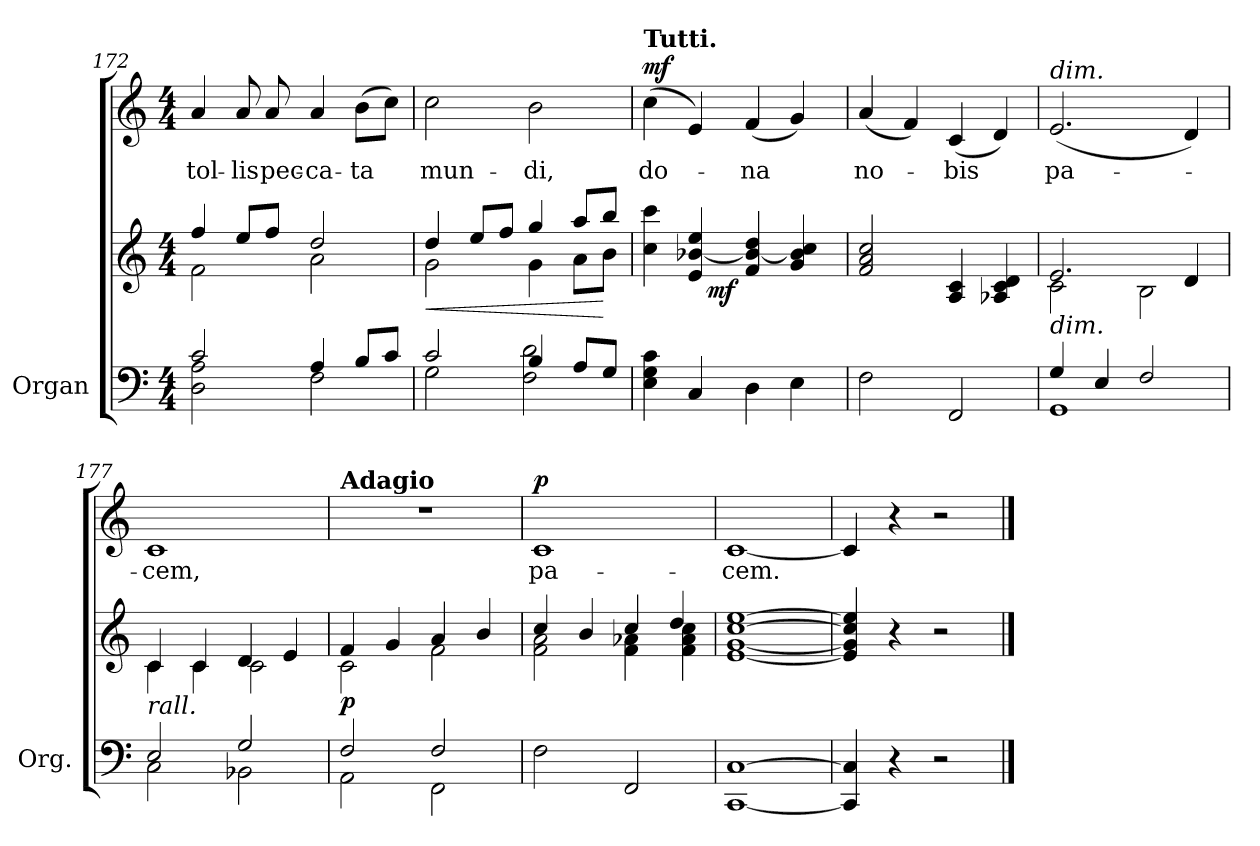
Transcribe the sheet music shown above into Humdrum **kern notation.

**kern	**kern	**dynam	**kern	**text	**dynam
*part2	*part2	*part2	*part1	*part1	*part1
*staff3	*staff2	*staff2/3	*staff1	*staff1	*staff1
*I"Organ	*	*	*	*	*
*I'Org.	*	*	*	*	*
*clefF4	*clefG2	*	*clefG2	*	*
*k[]	*k[]	*	*k[]	*	*
*C:	*C:	*	*C:	*	*
*M4/4	*M4/4	*	*M4/4	*	*
=172	=172	=172	=172	=172	=172
*^	*^	*	*	*	*
2c/	2D\ 2A\	4ff/	2f\	.	4a/	tol-	.
.	.	8ee/L	.	.	8a/	-lis	.
.	.	8ff/J	.	.	8a/	pec-	.
4A/	2F\	2dd/	2a\	.	4a/	-ca-	.
8B/L	.	.	.	.	(8b\L	-ta	.
8c/J	.	.	.	.	8cc\J)	.	.
=173	=173	=173	=173	=173	=173	=173	=173
!	!	!	!	!LO:HP:b	!	!	!
2c/	2G\	4dd/	2g\	<	2cc\	mun-	.
.	.	8ee/L	.	.	.	.	.
.	.	8ff/J	.	.	.	.	.
4B/	2F\ 2d\	4gg/	4g\	.	2b\	-di,	.
8A/L	.	8aa/L	8a\L	.	.	.	.
8G/J	.	8bb/J	8b\J	[	.	.	.
*v	*v	*	*	*	*	*	*
=174	=174	=174	=174	=174	=174	=174
!	!	!	!	!LO:TX:a:B:t=Tutti.	!	!
!	!	!	!	!	!	!LO:DY:b
4E\ 4G\ 4c\	4cc\ 4ccc\	4ryy	.	(4cc\	do-	mf
4C/	4e/ [4b-X/ 4ee/	16ryy	.	4e/)	.	.
!	!	!	!LO:DY:b	!	!	!
.	.	2ryy	mf	.	.	.
4D\	4f/ 4b-/_ 4dd/	.	.	(4f/	-na	.
4E\	4g/ 4b-/] 4cc/	.	.	4g/)	.	.
.	.	8.ryy	.	.	.	.
*	*v	*v	*	*	*	*
=175	=175	=175	=175	=175	=175
2F\	2f/ 2a/ 2cc/	.	(4a/	no-	.
.	.	.	4f/)	.	.
2FF/	4A/ 4c/	.	(4c/	-bis	.
.	4A-X/ 4c/ 4d/	.	4d/)	.	.
!!LO:LB:g=z
=176	=176	=176	=176	=176	=176
*^	*^	*	*	*	*
!	!	!	!	!	!LO:TX:a:i:t=dim.	!	!
!LO:TX:a:i:t=dim.	!	!	!	!	!	!	!
4G/	1GG	2.e/	2c\	.	(2.e/	pa-	.
4E/	.	.	.	.	.	.	.
2F/	.	.	2B\	.	.	.	.
.	.	4d/	.	.	4d/)	.	.
=177	=177	=177	=177	=177	=177	=177	=177
!LO:TX:a:i:t=rall.	!	!	!	!	!	!	!
2E/	2C\	4c/	4c\	.	1c	-cem,	.
.	.	4c/	4c\	.	.	.	.
2G/	2BB-X\	4d/	2c\	.	.	.	.
.	.	4e/	.	.	.	.	.
=178	=178	=178	=178	=178	=178	=178	=178
!	!	!	!	!	!LO:TX:a:B:t=Adagio	!	!
!	!	!	!	!LO:DY:b	!	!	!
2F/	2AA\	4f/	2c\	p	1r	.	.
.	.	4g/	.	.	.	.	.
2F/	2FF\	4a/	2f\	.	.	.	.
.	.	4b/	.	.	.	.	.
*v	*v	*	*	*	*	*	*
=179	=179	=179	=179	=179	=179	=179
!	!	!	!	!	!	!LO:DY:b
2F\	4cc/	2f\ 2a\	.	1c	pa-	p
.	4b/	.	.	.	.	.
2FF/	4cc/	4f\ 4a-X\	.	.	.	.
.	4dd/	4f\ 4a-\ 4cc\	.	.	.	.
*	*v	*v	*	*	*	*
=180	=180	=180	=180	=180	=180
[1CC [1C	[1e [1g [1cc [1ee	.	[1c	-cem.	.
=181	=181	=181	=181	=181	=181
4CC/] 4C/]	4e/] 4g/] 4cc/] 4ee/]	.	4c/]	.	.
4r	4r	.	4r	.	.
2r	2r	.	2r	.	.
==	==	==	==	==	==
*-	*-	*-	*-	*-	*-
